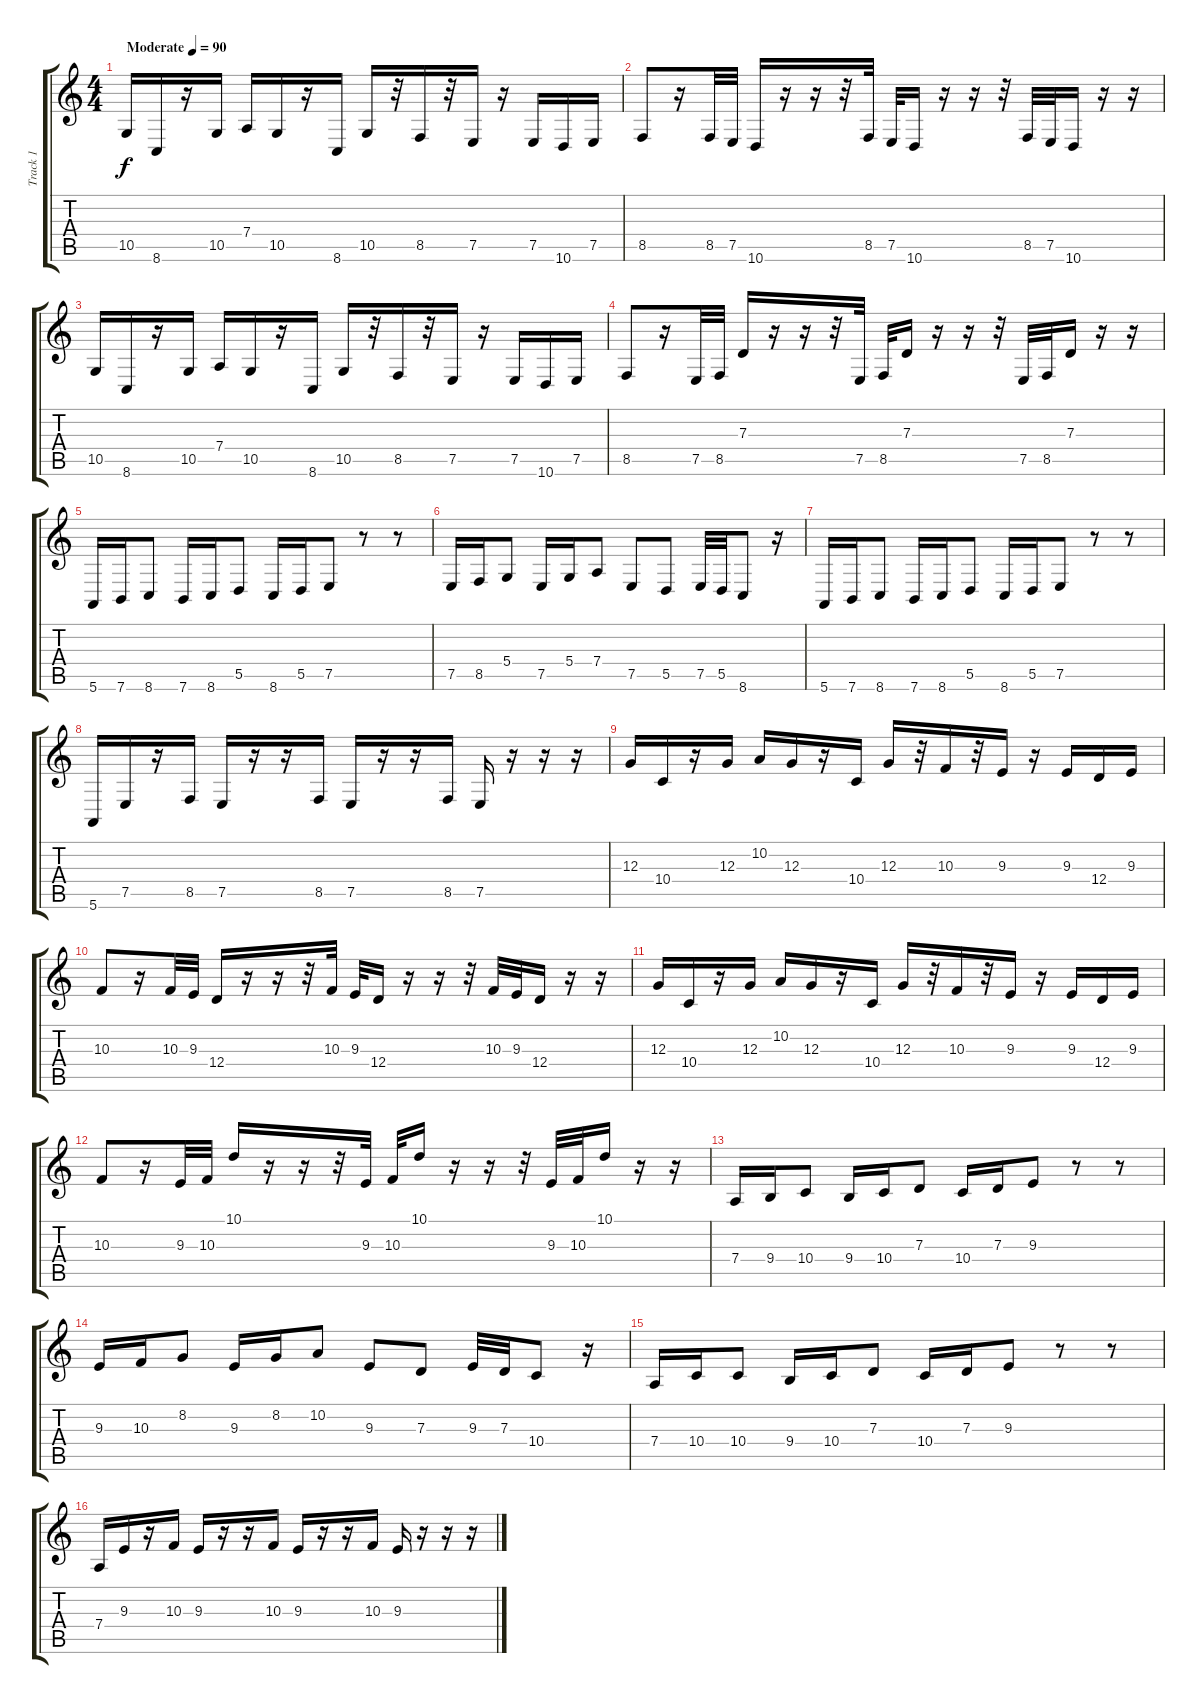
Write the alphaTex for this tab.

\track ("Track 1" "Track 1") {instrument acousticgrandpiano}
\staff {score tabs}
\tuning (E4 B3 G3 D3 A2 E2) {hide}
\ts (4 4)
\tempo (90 "Moderate")
\clef g2
\ks c
10.5.16{dy f instrument acousticgrandpiano} 8.6.16 r.16 10.5.16 7.4.16 10.5.16 r.16 8.6.16 10.5.16 r.32 8.5.16 r.32 7.5.16 r.16 7.5.16 10.6.16 7.5.16 |
8.5.8 r.16 8.5.32 7.5.32 10.6.16 r.16 r.16 r.32 8.5.32 7.5.32 10.6.16 r.16 r.16 r.32 8.5.32 7.5.32 10.6.16 r.16 r.16 |
10.5.16 8.6.16 r.16 10.5.16 7.4.16 10.5.16 r.16 8.6.16 10.5.16 r.32 8.5.16 r.32 7.5.16 r.16 7.5.16 10.6.16 7.5.16 |
8.5.8 r.16 7.5.32 8.5.32 7.3.16 r.16 r.16 r.32 7.5.32 8.5.32 7.3.16 r.16 r.16 r.32 7.5.32 8.5.32 7.3.16 r.16 r.16 |
5.6.16 7.6.16 8.6.8 7.6.16 8.6.16 5.5.8 8.6.16 5.5.16 7.5.8 r.8 r.8 |
7.5.16 8.5.16 5.4.8 7.5.16 5.4.16 7.4.8 7.5.8 5.5.8 7.5.32 5.5.32 8.6.8 r.16 |
5.6.16 7.6.16 8.6.8 7.6.16 8.6.16 5.5.8 8.6.16 5.5.16 7.5.8 r.8 r.8 |
5.6.16 7.5.16 r.16 8.5.16 7.5.16 r.16 r.16 8.5.16 7.5.16 r.16 r.16 8.5.16 7.5.16 r.16 r.16 r.16 |
12.3.16 10.4.16 r.16 12.3.16 10.2.16 12.3.16 r.16 10.4.16 12.3.16 r.32 10.3.16 r.32 9.3.16 r.16 9.3.16 12.4.16 9.3.16 |
10.3.8 r.16 10.3.32 9.3.32 12.4.16 r.16 r.16 r.32 10.3.32 9.3.32 12.4.16 r.16 r.16 r.32 10.3.32 9.3.32 12.4.16 r.16 r.16 |
12.3.16 10.4.16 r.16 12.3.16 10.2.16 12.3.16 r.16 10.4.16 12.3.16 r.32 10.3.16 r.32 9.3.16 r.16 9.3.16 12.4.16 9.3.16 |
10.3.8 r.16 9.3.32 10.3.32 10.1.16 r.16 r.16 r.32 9.3.32 10.3.32 10.1.16 r.16 r.16 r.32 9.3.32 10.3.32 10.1.16 r.16 r.16 |
7.4.16 9.4.16 10.4.8 9.4.16 10.4.16 7.3.8 10.4.16 7.3.16 9.3.8 r.8 r.8 |
9.3.16 10.3.16 8.2.8 9.3.16 8.2.16 10.2.8 9.3.8 7.3.8 9.3.32 7.3.32 10.4.8 r.16 |
7.4.16 10.4.16 10.4.8 9.4.16 10.4.16 7.3.8 10.4.16 7.3.16 9.3.8 r.8 r.8 |
7.4.16 9.3.16 r.16 10.3.16 9.3.16 r.16 r.16 10.3.16 9.3.16 r.16 r.16 10.3.16 9.3.16 r.16 r.16 r.16
